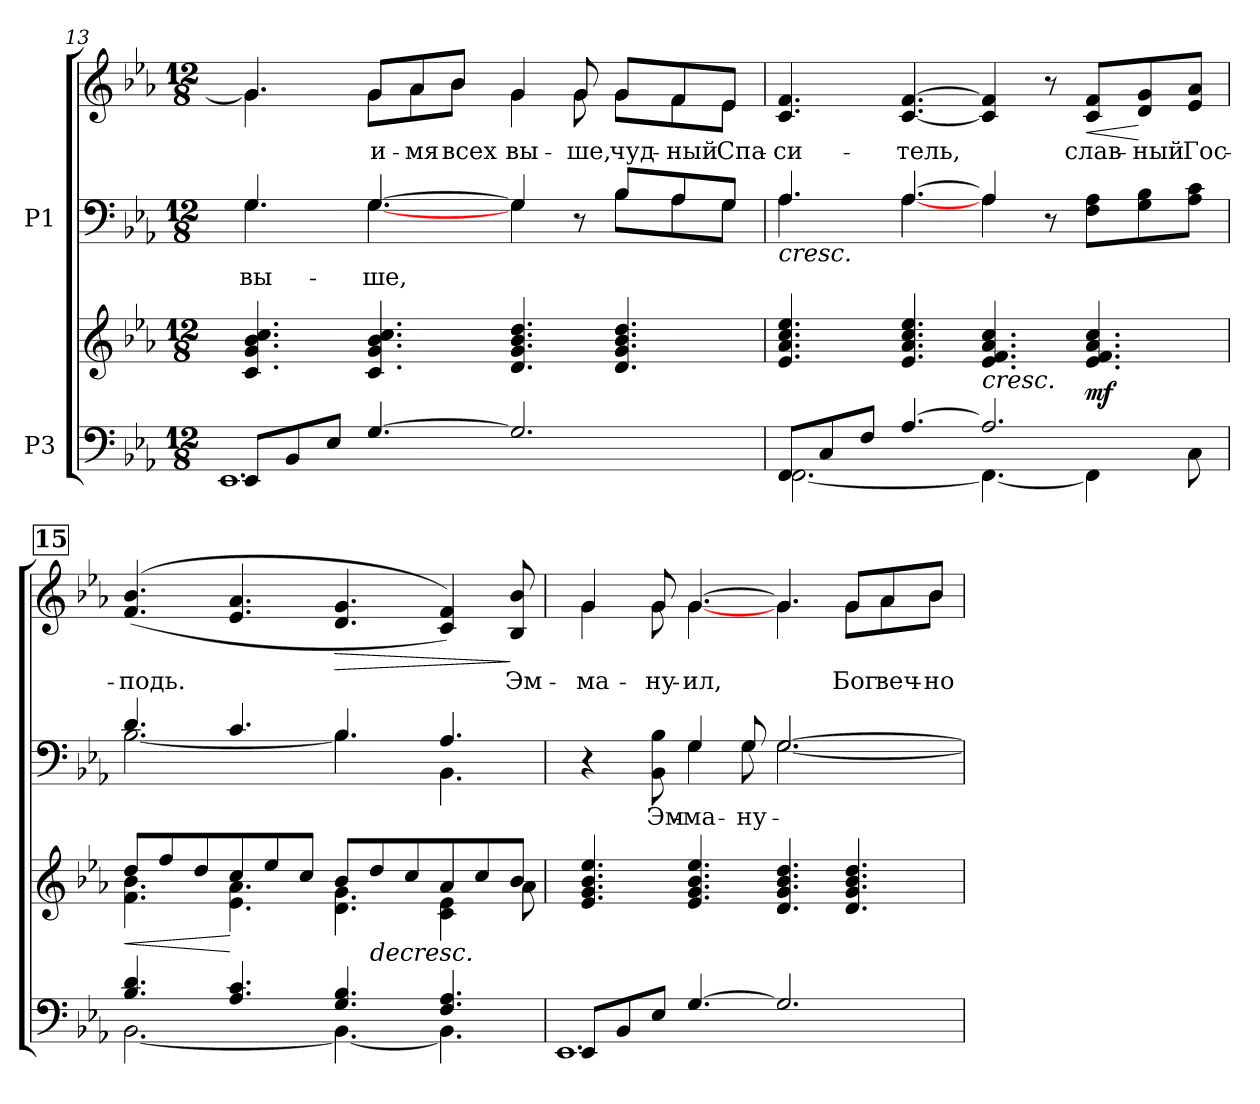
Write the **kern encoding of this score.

**kern	**kern	**dynam	**kern	**text	**kern	**text	**dynam
*part2	*part2	*part2	*part1	*part1	*part1	*part1	*part1
*staff4	*staff3	*staff3/4	*staff2	*staff2	*staff1	*staff1	*staff1/2
*I"P3	*	*	*I"P1	*	*	*	*
!!LO:PB:g=z
*clefF4	*clefG2	*	*clefF4	*	*clefG2	*	*
*k[b-e-a-]	*k[b-e-a-]	*	*k[b-e-a-]	*	*k[b-e-a-]	*	*
*E-:	*E-:	*	*E-:	*	*E-:	*	*
*M12/8	*M12/8	*	*M12/8	*	*M12/8	*	*
=13	=13	=13	=13	=13	=13	=13	=13
*^	*	*	*	*	*	*	*
!	!	!	!	!	!LO:LY:a:color=#000000	!	!	!
*	*	*	*	*^	*	*^	*	*
8EE-i/L	1.EE-i	4.ci/ 4.gi 4.b-i 4.cci	.	4.Gi/	4.Gi\	вы-	4.gi/]	4.gi\	.	.
8BB-i/	.	.	.	.	.	.	.	.	.	.
8E-i/J	.	.	.	.	.	.	.	.	.	.
!	!	!	!	!	!	!LO:LY:a:color=#000000	!	!	!	!
!	!	!	!	!	!	!	!	!	!LO:LY:b:color=#000000	!
[>4.Gi/	.	4.ci/ 4.gi 4.b-i 4.cci	.	[>4.Gi/	[<4.Gi\	-ше,	8gi/L	8gi\L	и-	.
!	!	!	!	!	!	!	!	!	!LO:LY:b:color=#000000	!
.	.	.	.	.	.	.	8a-i/	8a-i\	-мя	.
!	!	!	!	!	!	!	!	!	!LO:LY:b:color=#000000	!
.	.	.	.	.	.	.	8b-i/J	8b-i\J	всех	.
!	!	!	!	!	!	!	!	!	!LO:LY:b:color=#000000	!
2.Gi/]	.	4.di/ 4.gi 4.b-i 4.ddi	.	4Gi/]	4Gi\	.	4gi/	4gi\	вы-	.
!	!	!	!	!	!	!	!	!	!LO:LY:b:color=#000000	!
.	.	.	.	8r	8ryy	.	8gi/	8gi\	-ше,	.
!	!	!	!	!	!	!	!	!	!LO:LY:b:color=#000000	!
.	.	4.di/ 4.gi 4.b-i 4.ddi	.	8B-i/L	8B-i\L	.	8gi/L	8gi\L	чуд-	.
!	!	!	!	!	!	!	!	!	!LO:LY:b:color=#000000	!
.	.	.	.	8A-i/	8A-i\	.	8fi/	8fi\	-ный	.
!	!	!	!	!	!	!	!	!	!LO:LY:b:color=#000000	!
.	.	.	.	8Gi/J	8Gi\J	.	8e-i/J	8e-i\J	Спа-	.
=14	=14	=14	=14	=14	=14	=14	=14	=14	=14	=14
!	!	!	!	!	!	!	!	!	!	!LO:HP:b=2
*	*	*	*	*	*	*	*v	*v	*	*
*	*	*	*	*	*	*	*^	*	*
!	!	!	!	!	!	!	!	!	!LO:LY:b:color=#000000	!
*	*	*	*	*	*	*	*v	*v	*	*
8FFi/L	[<2.FFi\	4.e-i/ 4.a-i 4.cci 4.ee-i	.	4.A-i/	4.A-i\	.	4.ci/ 4.fi	-си-	<
8Ci/	.	.	.	.	.	.	.	.	.
8Fi/J	.	.	.	.	.	.	.	.	.
!	!	!	!	!	!	!	!	!LO:LY:b:color=#000000	!
[>4.A-i/	.	4.e-i/ 4.a-i 4.cci 4.ee-i	.	[>4.A-i/	[<4.A-i\	.	[<4.ci/ [>4.fi	-тель,	.
!	!	!	!LO:HP:b	!	!	!	!	!	!
2.A-i/]	4.FFi\_<	4.e-i/ 4.fi 4.a-i 4.cci	<	4A-i/]	4A-i\	.	4ci/] 4fi]	.	.
.	.	.	.	8r	2ryy	.	8r	.	mf mf
!	!	!	!	!	!	!	!	!LO:LY:b:color=#000000	!LO:HP:b
.	4FFi\]	4.e-i/ 4.fi 4.a-i 4.cci	mf	8Fi\ 8A-iL	.	.	8ci/ 8fiL	слав-	<
!	!	!	!	!	!	!	!	!LO:LY:b:color=#000000	!
.	.	.	.	8Gi\ 8B-i	.	.	8di/ 8gi	-ный	[
!	!	!	!	!	!	!	!	!LO:LY:b:color=#000000	!
.	8Ci\	.	.	8A-i\ 8ciJ	.	.	8e-i/ 8a-iJ	Гос-	.
*v	*v	*	*	*v	*v	*	*	*	*
.	.	[	.	.	.	.	.
!!LO:LB:g=z
!!LO:REH:place=s1:color=#000000:enc=box:fs=13.0217:t=15
=15	=15	=15	=15	=15	=15	=15	=15
*^	*^	*	*	*	*	*	*
!	!	!	!	!LO:HP:b	!	!	!	!	!
*	*	*	*	*	*^	*	*	*	*
!	!	!	!	!	!	!	!	!	!LO:LY:b:color=#000000	!
4.B-i/ 4.di	[<2.BB-i\	8ddi/L	4.fi\ 4.b-i	<	4.di/	[<2.B-i\	.	((4.fi/ 4.b-i	-подь.	.
.	.	8ffi/	.	.	.	.	.	.	.	.
.	.	8ddi/	.	.	.	.	.	.	.	.
4.A-i/ 4.ci	.	8cci/	4.e-i\ 4.a-i	] [	4.ci/	.	.	4.e-i/ 4.a-i	.	.
.	.	8ee-i/	.	.	.	.	.	.	.	.
.	.	8cci/J	.	.	.	.	.	.	.	.
!	!	!	!	!	!	!	!	!	!	!LO:HP:b
4.Gi/ 4.B-i	4.BB-i\_<	8b-i/L	4.di\ 4.gi	.	4.B-i/]	4.B-i\	.	4.di/ 4.gi	.	>
!	!	!	!	!LO:HP:b	!	!	!	!	!	!
.	.	8ddi/	.	>	.	.	.	.	.	.
.	.	8cci/	.	.	.	.	.	.	.	.
4.Fi/ 4.A-i	4.BB-i\]	8a-i/	4ci\ 4e-i	.	4.A-i/	4.BB-i\	.	4ci/ 4fi))	.	.
.	.	8cci/	.	.	.	.	.	.	.	.
!	!	!	!	!	!	!	!	!	!LO:LY:b:color=#000000	!
.	.	8b-i/J	8a-i\	.	.	.	.	8B-i/ 8b-i	Эм-	]
*v	*v	*	*	*	*v	*v	*	*	*	*
*	*v	*v	*	*	*	*	*	*
.	.	.	.	.	.	.	[
=16	=16	=16	=16	=16	=16	=16	=16
*^	*	*	*^	*	*	*	*
!	!	!	!	!	!	!	!	!LO:LY:b:color=#000000	!
*	*	*	*	*	*	*	*^	*	*
8EE-i/L	1.EE-i	4.e-i/ 4.gi 4.b-i 4.ee-i	.	4r	4.ryy	.	4gi/	4gi\	-ма-	.
8BB-i/	.	.	.	.	.	.	.	.	.	.
!	!	!	!	!	!	!LO:LY:a:color=#000000	!	!	!	!
!	!	!	!	!	!	!	!	!	!LO:LY:b:color=#000000	!
8E-i/J	.	.	.	8BB-i\ 8B-i	.	Эм-	8gi/	8gi\	-ну-	.
!	!	!	!	!	!	!LO:LY:a:color=#000000	!	!	!	!
!	!	!	!	!	!	!	!	!	!LO:LY:b:color=#000000	!
[>4.Gi/	.	4.e-i/ 4.gi 4.b-i 4.ee-i	.	4Gi/	4Gi\	-ма-	[>4.gi/	[<4.gi\	-ил,	.
!	!	!	!	!	!	!LO:LY:a:color=#000000	!	!	!	!
.	.	.	.	8Gi/	8Gi\	-ну-	.	.	.	.
2.Gi/]	.	4.di/ 4.gi 4.b-i 4.ddi	.	[>2.Gi/	[<2.Gi\	.	4.gi/]	4.gi\	.	.
!	!	!	!	!	!	!	!	!	!LO:LY:b:color=#000000	!
.	.	4.di/ 4.gi 4.b-i 4.ddi	.	.	.	.	8gi/L	8gi\L	Бог	.
!	!	!	!	!	!	!	!	!	!LO:LY:b:color=#000000	!
.	.	.	.	.	.	.	8a-i/	8a-i\	веч-	.
!	!	!	!	!	!	!	!	!	!LO:LY:b:color=#000000	!
.	.	.	.	.	.	.	8b-i/J	8b-i\J	-но	.
*	*	*	*	*v	*v	*	*	*	*	*
*v	*v	*	*	*	*	*v	*v	*	*
=	=	=	=	=	=	=	=
*-	*-	*-	*-	*-	*-	*-	*-
